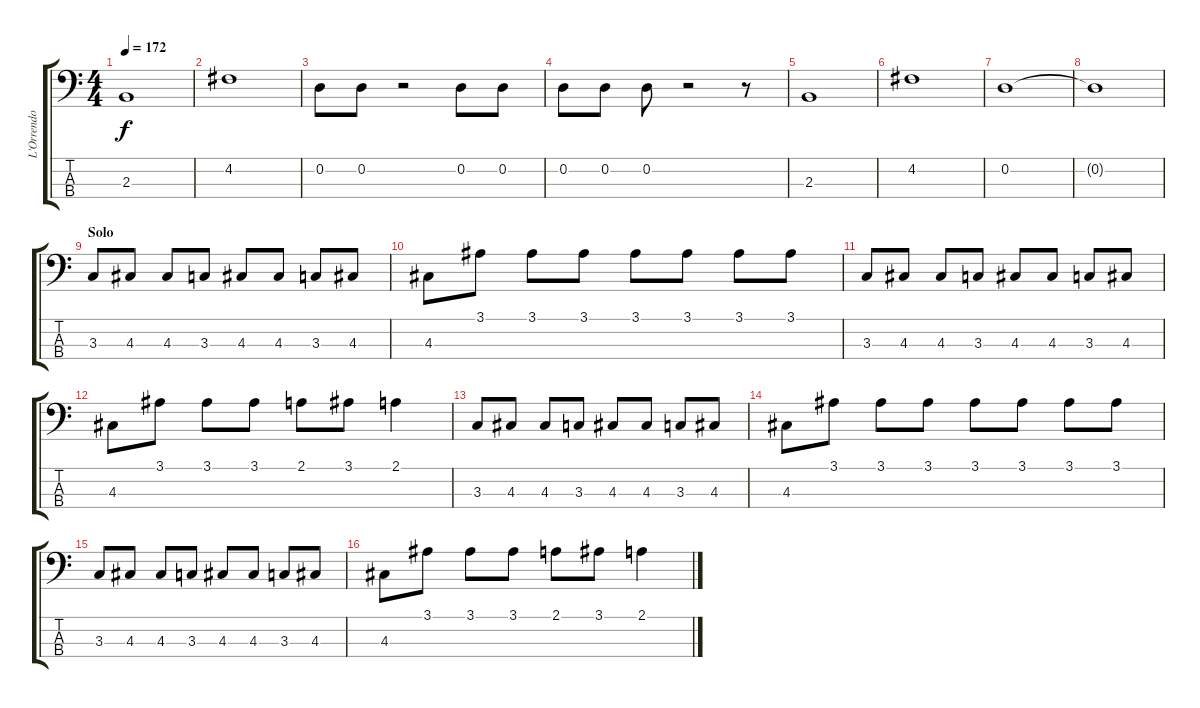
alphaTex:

\track ("L'Orrendo Maniscalco (Bass)" "L'Orrendo ") {instrument electricbassfinger}
\staff {score tabs}
\tuning (G2 D2 A1 E1) {hide}
\ts (4 4)
\tempo 172
\clef f4
\ks c
2.3.1{dy f} |
4.2.1 |
0.2.8 0.2.8 r.2 0.2.8 0.2.8 |
0.2.8 0.2.8 0.2.8 r.2 r.8 |
2.3.1 |
4.2.1 |
0.2.1 |
0.2{t}.1 |
\section ("" "Solo")
3.3.8 4.3.8 4.3.8 3.3.8 4.3.8 4.3.8 3.3.8 4.3.8 |
4.3.8 3.1.8 3.1.8 3.1.8 3.1.8 3.1.8 3.1.8 3.1.8 |
3.3.8 4.3.8 4.3.8 3.3.8 4.3.8 4.3.8 3.3.8 4.3.8 |
4.3.8 3.1.8 3.1.8 3.1.8 2.1.8 3.1.8 2.1.4 |
3.3.8 4.3.8 4.3.8 3.3.8 4.3.8 4.3.8 3.3.8 4.3.8 |
4.3.8 3.1.8 3.1.8 3.1.8 3.1.8 3.1.8 3.1.8 3.1.8 |
3.3.8 4.3.8 4.3.8 3.3.8 4.3.8 4.3.8 3.3.8 4.3.8 |
4.3.8 3.1.8 3.1.8 3.1.8 2.1.8 3.1.8 2.1.4
